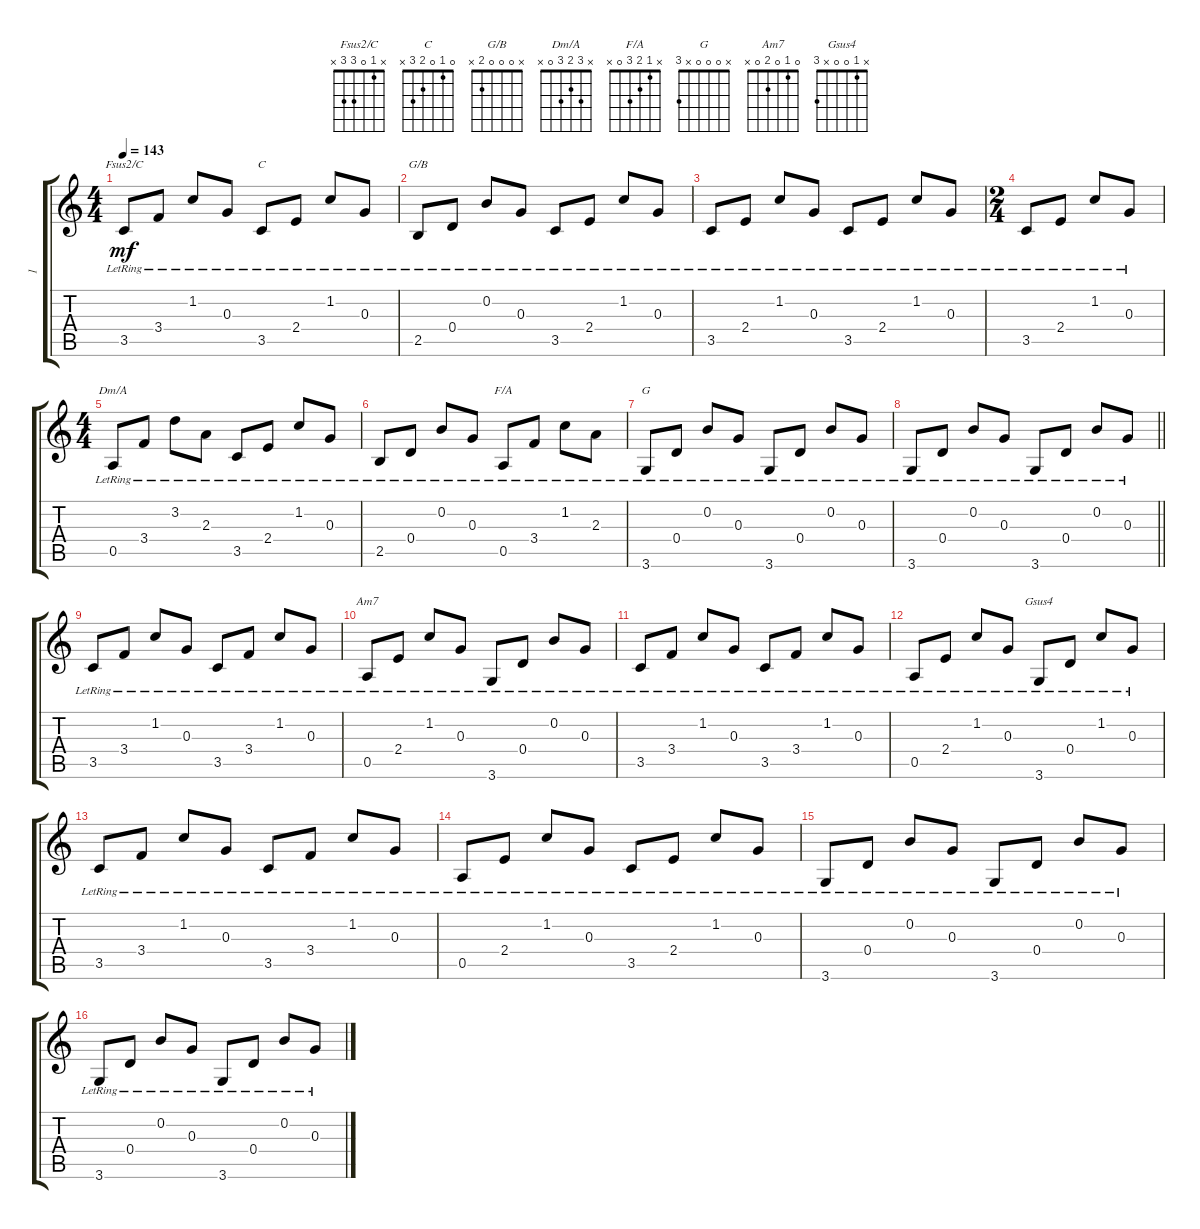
\track ("1" "1") {instrument acousticguitarsteel}
\staff {score tabs}
\tuning (E4 B3 G3 D3 A2 E2) {hide}
\chord ("Fsus2/C" x 1 0 3 3 x)
\chord ("C" 0 1 0 2 3 x)
\chord ("G/B" x 0 0 0 2 x)
\chord ("Dm/A" x 3 2 3 0 x)
\chord ("F/A" x 1 2 3 0 x)
\chord ("G" x 0 0 0 x 3)
\chord ("Am7" 0 1 0 2 0 x)
\chord ("Gsus4" x 1 0 0 x 3)
\ts (4 4)
\tempo 143
\clef g2
\ks c
3.5{lr}.8{ch "Fsus2/C" dy mf} 3.4{lr}.8 1.2{lr}.8 0.3{lr}.8 3.5{lr}.8{ch "C"} 2.4{lr}.8 1.2{lr}.8 0.3{lr}.8 |
2.5{lr}.8{ch "G/B"} 0.4{lr}.8 0.2{lr}.8 0.3{lr}.8 3.5{lr}.8 2.4{lr}.8 1.2{lr}.8 0.3{lr}.8 |
3.5{lr}.8 2.4{lr}.8 1.2{lr}.8 0.3{lr}.8 3.5{lr}.8 2.4{lr}.8 1.2{lr}.8 0.3{lr}.8 |
\ts (2 4)
3.5{lr}.8 2.4{lr}.8 1.2{lr}.8 0.3{lr}.8 |
\ts (4 4)
0.5{lr}.8{ch "Dm/A"} 3.4{lr}.8 3.2{lr}.8 2.3{lr}.8 3.5{lr}.8 2.4{lr}.8 1.2{lr}.8 0.3{lr}.8 |
2.5{lr}.8 0.4{lr}.8 0.2{lr}.8 0.3{lr}.8 0.5{lr}.8{ch "F/A"} 3.4{lr}.8 1.2{lr}.8 2.3{lr}.8 |
3.6{lr}.8{ch "G"} 0.4{lr}.8 0.2{lr}.8 0.3{lr}.8 3.6{lr}.8 0.4{lr}.8 0.2{lr}.8 0.3{lr}.8 |
\barLineRight lightlight
3.6{lr}.8 0.4{lr}.8 0.2{lr}.8 0.3{lr}.8 3.6{lr}.8 0.4{lr}.8 0.2{lr}.8 0.3{lr}.8 |
3.5{lr}.8 3.4{lr}.8 1.2{lr}.8 0.3{lr}.8 3.5{lr}.8 3.4{lr}.8 1.2{lr}.8 0.3{lr}.8 |
0.5{lr}.8{ch "Am7"} 2.4{lr}.8 1.2{lr}.8 0.3{lr}.8 3.6{lr}.8 0.4{lr}.8 0.2{lr}.8 0.3{lr}.8 |
3.5{lr}.8 3.4{lr}.8 1.2{lr}.8 0.3{lr}.8 3.5{lr}.8 3.4{lr}.8 1.2{lr}.8 0.3{lr}.8 |
0.5{lr}.8 2.4{lr}.8 1.2{lr}.8 0.3{lr}.8 3.6{lr}.8{ch "Gsus4"} 0.4{lr}.8 1.2{lr}.8 0.3{lr}.8 |
3.5{lr}.8 3.4{lr}.8 1.2{lr}.8 0.3{lr}.8 3.5{lr}.8 3.4{lr}.8 1.2{lr}.8 0.3{lr}.8 |
0.5{lr}.8 2.4{lr}.8 1.2{lr}.8 0.3{lr}.8 3.5{lr}.8 2.4{lr}.8 1.2{lr}.8 0.3{lr}.8 |
3.6{lr}.8 0.4{lr}.8 0.2{lr}.8 0.3{lr}.8 3.6{lr}.8 0.4{lr}.8 0.2{lr}.8 0.3{lr}.8 |
3.6{lr}.8 0.4{lr}.8 0.2{lr}.8 0.3{lr}.8 3.6{lr}.8 0.4{lr}.8 0.2{lr}.8 0.3{lr}.8
